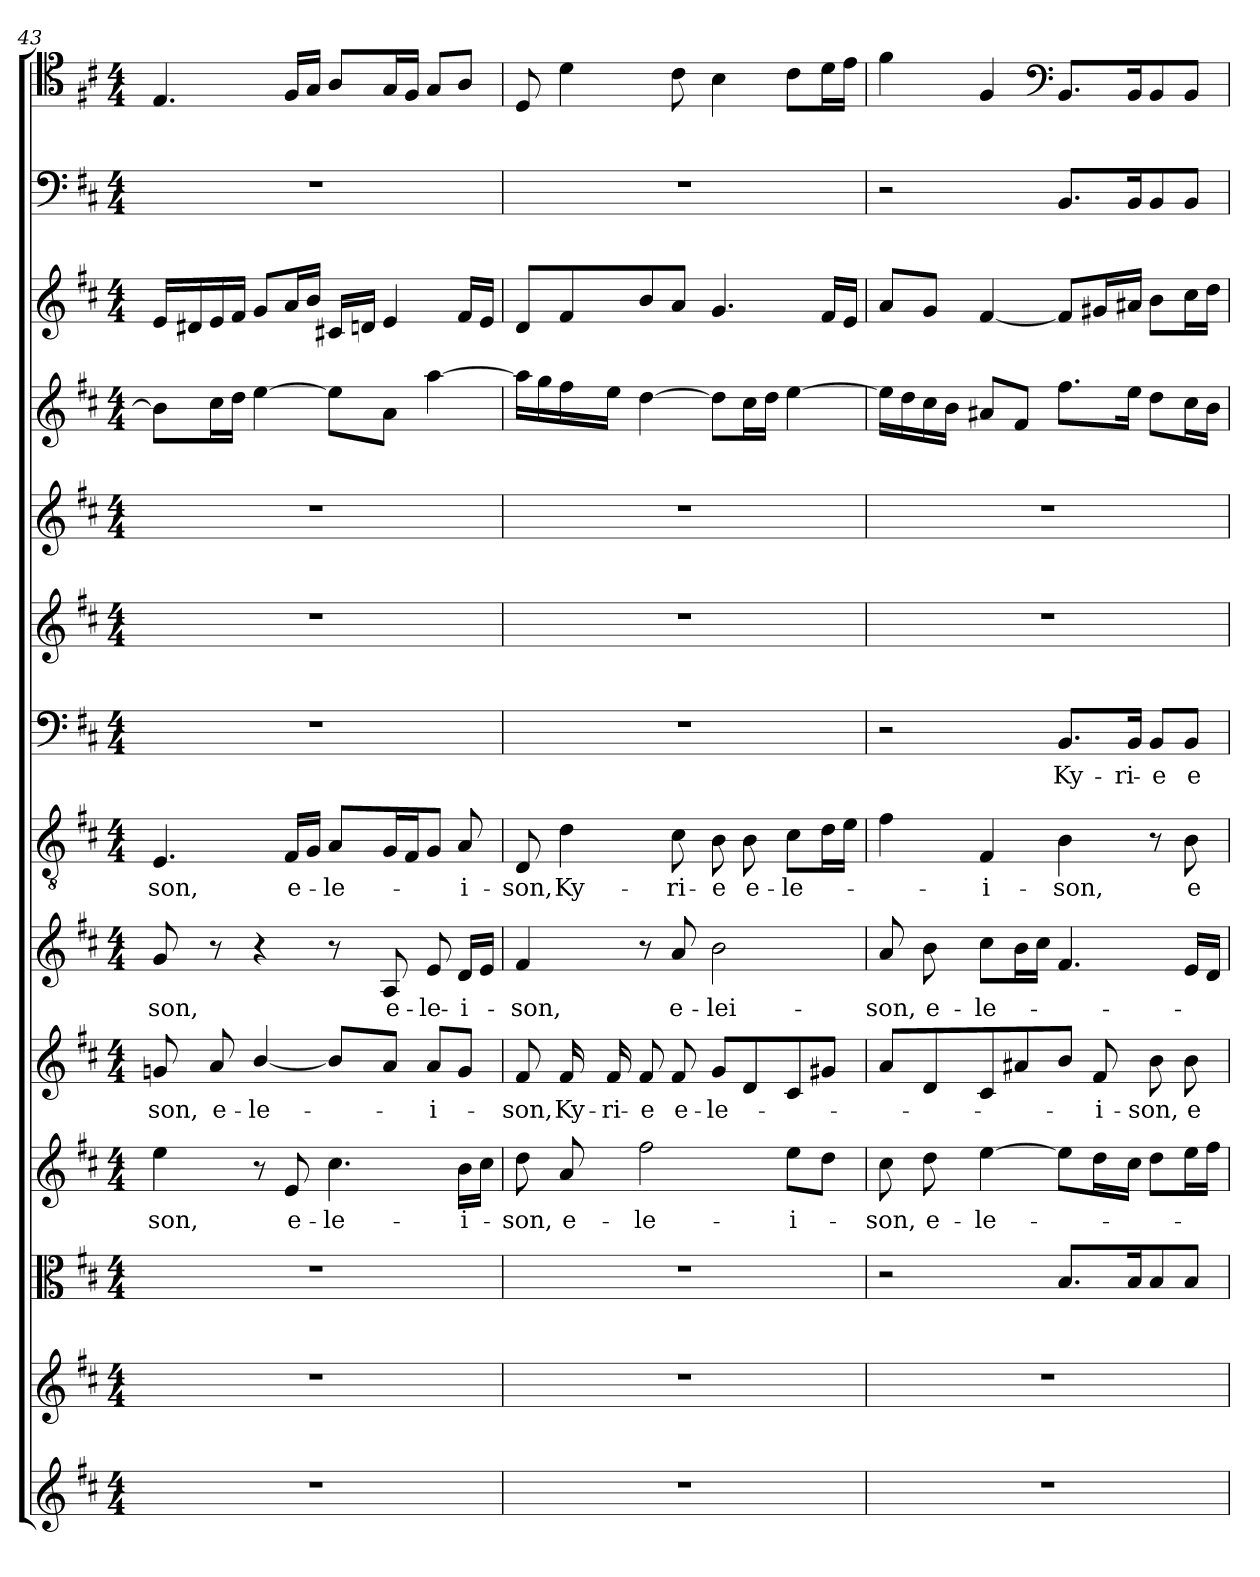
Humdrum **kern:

**kern	**kern	**kern	**kern	**text	**kern	**text	**kern	**text	**kern	**text	**kern	**text	**kern	**kern	**kern	**kern	**kern	**kern
*part14	*part13	*part12	*part11	*part11	*part10	*part10	*part9	*part9	*part8	*part8	*part7	*part7	*part6	*part5	*part4	*part3	*part2	*part1
*staff14	*staff13	*staff12	*staff11	*staff11	*staff10	*staff10	*staff9	*staff9	*staff8	*staff8	*staff7	*staff7	*staff6	*staff5	*staff4	*staff3	*staff2	*staff1
*clefG2	*clefG2	*clefC3	*clefG2	*	*clefG2	*	*clefG2	*	*clefGv2	*	*clefF4	*	*clefG2	*clefG2	*clefG2	*clefG2	*clefF4	*clefC4
*k[f#c#]	*k[f#c#]	*k[f#c#]	*k[f#c#]	*	*k[f#c#]	*	*k[f#c#]	*	*k[f#c#]	*	*k[f#c#]	*	*k[f#c#]	*k[f#c#]	*k[f#c#]	*k[f#c#]	*k[f#c#]	*k[f#c#]
*b:	*b:	*b:	*b:	*	*b:	*	*b:	*	*b:	*	*b:	*	*b:	*b:	*b:	*b:	*b:	*b:
*M4/4	*M4/4	*M4/4	*M4/4	*	*M4/4	*	*M4/4	*	*M4/4	*	*M4/4	*	*M4/4	*M4/4	*M4/4	*M4/4	*M4/4	*M4/4
=43	=43	=43	=43	=43	=43	=43	=43	=43	=43	=43	=43	=43	=43	=43	=43	=43	=43	=43
1r	1r	1r	4ee\	-son,	8gn/	-son,	8g/	-son,	4.E/	-son,	1r	.	1r	1r	8b\L]	16e/LL	1r	4.E/
.	.	.	.	.	.	.	.	.	.	.	.	.	.	.	.	16d#X/	.	.
.	.	.	.	.	8a/	e-	8r	.	.	.	.	.	.	.	16cc#\L	16e/	.	.
.	.	.	.	.	.	.	.	.	.	.	.	.	.	.	16dd\JJ	16f#/JJ	.	.
.	.	.	8r	.	[4b/	-le-	4r	.	.	.	.	.	.	.	[4ee\	8g/L	.	.
.	.	.	8e/	e-	.	.	.	.	16F#/LL	e-	.	.	.	.	.	16a/L	.	16F#/LL
.	.	.	.	.	.	.	.	.	16G/JJ	.	.	.	.	.	.	16b/JJ	.	16G/JJ
.	.	.	4.cc#\	-le-	8b/L]	.	8r	.	8A/L	-le-	.	.	.	.	8ee\L]	16c#X/LL	.	8A/L
.	.	.	.	.	.	.	.	.	.	.	.	.	.	.	.	16dn/JJ	.	.
.	.	.	.	.	8a/J	.	8A/	e-	16G/L	.	.	.	.	.	8a\J	4e/	.	16G/L
.	.	.	.	.	.	.	.	.	16F#/J	.	.	.	.	.	.	.	.	16F#/JJ
.	.	.	.	.	8a/L	-i-	8e/	-le-	8G/J	.	.	.	.	.	[4aa\	.	.	8G/L
.	.	.	16b\LL	-i-	8g/J	.	16d/LL	-i-	8A/	-i-	.	.	.	.	.	16f#/LL	.	8A/J
.	.	.	16cc#\JJ	.	.	.	16e/JJ	.	.	.	.	.	.	.	.	16e/JJ	.	.
=44	=44	=44	=44	=44	=44	=44	=44	=44	=44	=44	=44	=44	=44	=44	=44	=44	=44	=44
1r	1r	1r	8dd\	-son,	8f#/	-son,	4f#/	-son,	8D/	-son,	1r	.	1r	1r	16aa\LL]	8d/L	1r	8D/
.	.	.	.	.	.	.	.	.	.	.	.	.	.	.	16gg\	.	.	.
.	.	.	8a/	e-	16f#/	Ky-	.	.	4d\	Ky-	.	.	.	.	16ff#\	8f#/	.	4d\
.	.	.	.	.	16f#/	-ri-	.	.	.	.	.	.	.	.	16ee\JJ	.	.	.
.	.	.	2ff#\	-le-	8f#/	-e	8r	.	.	.	.	.	.	.	[4dd\	8b/	.	.
.	.	.	.	.	8f#/	e-	8a/	e-	8c#\	-ri-	.	.	.	.	.	8a/J	.	8c#\
.	.	.	.	.	8g/L	-le-	2b\	-lei-	8B\	-e	.	.	.	.	8dd\L]	4.g/	.	4B\
.	.	.	.	.	8d/	.	.	.	8B\	e-	.	.	.	.	16cc#\L	.	.	.
.	.	.	.	.	.	.	.	.	.	.	.	.	.	.	16dd\JJ	.	.	.
.	.	.	8ee\L	-i-	8c#/	.	.	.	8c#\L	-le-	.	.	.	.	[4ee\	.	.	8c#\L
.	.	.	8dd\J	.	8g#X/J	.	.	.	16d\L	.	.	.	.	.	.	16f#/LL	.	16d\L
.	.	.	.	.	.	.	.	.	16e\JJ	.	.	.	.	.	.	16e/JJ	.	16e\JJ
=45	=45	=45	=45	=45	=45	=45	=45	=45	=45	=45	=45	=45	=45	=45	=45	=45	=45	=45
1r	1r	2r	8cc#\	-son,	8a/L	.	8a/	-son,	4f#\	.	2r	.	1r	1r	16ee\LL]	8a/L	2r	4f#\
.	.	.	.	.	.	.	.	.	.	.	.	.	.	.	16dd\	.	.	.
.	.	.	8dd\	e-	8d/	.	8b\	e-	.	.	.	.	.	.	16cc#\	8g/J	.	.
.	.	.	.	.	.	.	.	.	.	.	.	.	.	.	16b\JJ	.	.	.
.	.	.	[4ee\	-le-	8c#/	.	8cc#\L	-le-	4F#/	-i-	.	.	.	.	8a#X/L	[4f#/	.	4F#/
.	.	.	.	.	8a#X/	.	16b\L	.	.	.	.	.	.	.	8f#/J	.	.	.
.	.	.	.	.	.	.	16cc#\JJ	.	.	.	.	.	.	.	.	.	.	.
*	*	*	*	*	*	*	*	*	*	*	*	*	*	*	*	*	*	*clefF4
.	.	8.B/L	8ee\L]	.	8b/J	.	4.f#/	.	4B\	-son,	8.BB/L	Ky-	.	.	8.ff#\L	8f#/L]	8.BB/L	8.BB/L
.	.	.	16dd\L	.	8f#/	-i-	.	.	.	.	.	.	.	.	.	16g#X/L	.	.
.	.	16B/K	16cc#\JJ	.	.	.	.	.	.	.	16BB/Jk	-ri-	.	.	16ee\Jk	16a#X/JJ	16BB/K	16BB/K
.	.	8B/	8dd\L	.	8b\	-son,	.	.	8r	.	8BB/L	-e	.	.	8dd\L	8b\L	8BB/	8BB/
.	.	8B/J	16ee\L	.	8b\	e-	16e/LL	.	8B\	e-	8BB/J	e-	.	.	16cc#\L	16cc#\L	8BB/J	8BB/J
.	.	.	16ff#\JJ	.	.	.	16d/JJ	.	.	.	.	.	.	.	16b\JJ	16dd\JJ	.	.
=	=	=	=	=	=	=	=	=	=	=	=	=	=	=	=	=	=	=
*-	*-	*-	*-	*-	*-	*-	*-	*-	*-	*-	*-	*-	*-	*-	*-	*-	*-	*-
